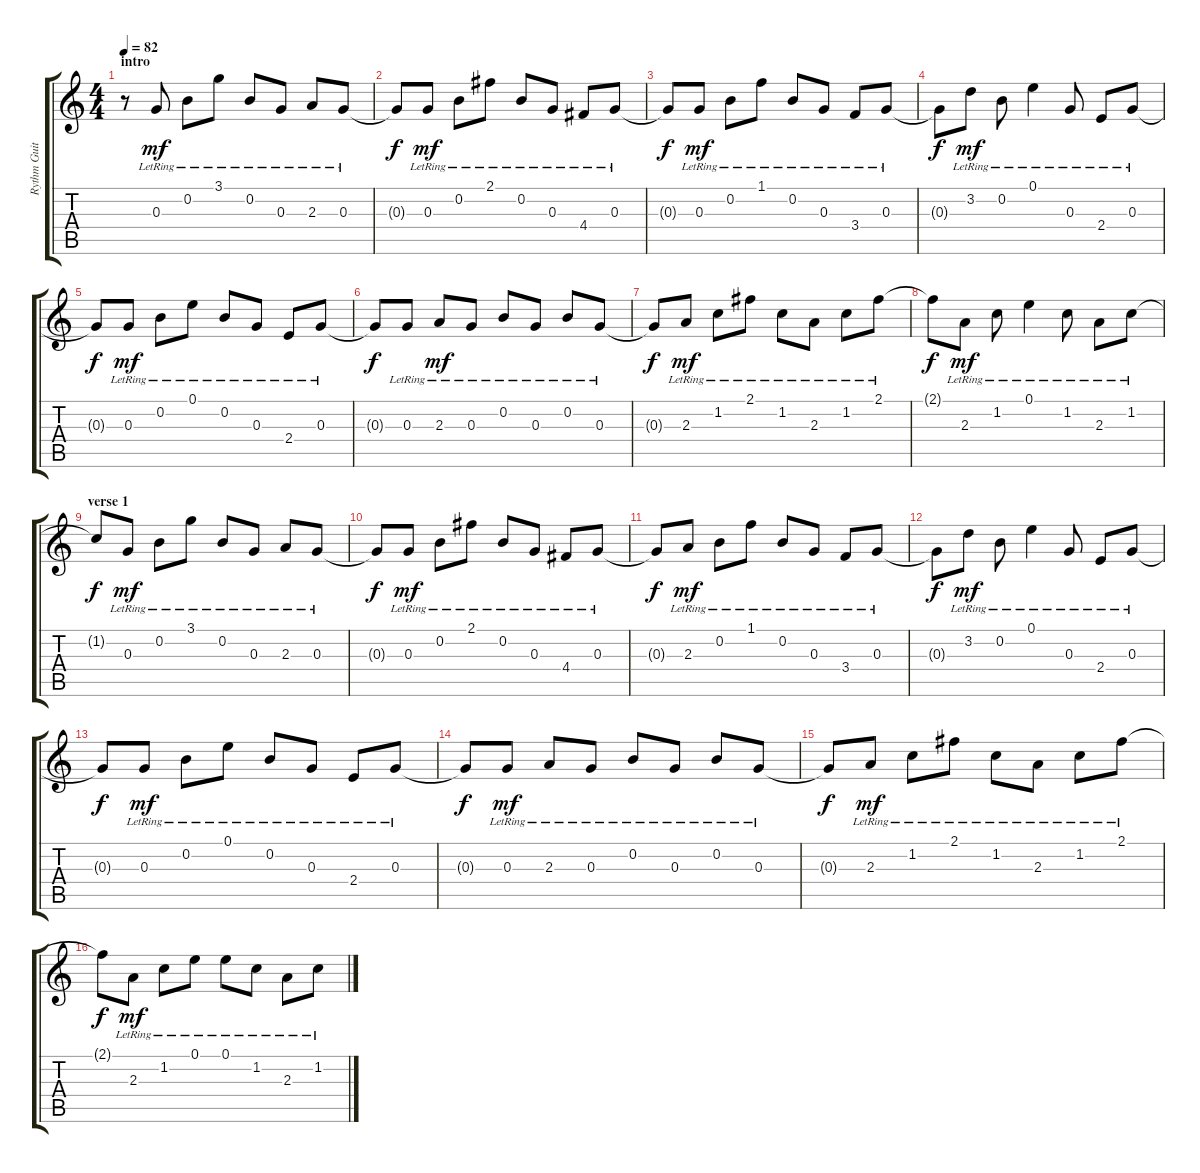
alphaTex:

\track ("Rythm Guitar (Gilmour)" "Rythm Guit") {instrument acousticguitarsteel}
\staff {score tabs}
\tuning (E4 B3 G3 D3 A2 E2) {hide}
\ts (4 4)
\section ("" "intro")
\tempo 82
\clef g2
\ks c
r.8{dy mf instrument acousticguitarsteel} 0.3{lr}.8{volume 14} 0.2{lr}.8 3.1{lr}.8 0.2{lr}.8 0.3{lr}.8 2.3{lr}.8 0.3{lr}.8 |
0.3{t}.8{dy f} 0.3{lr}.8{dy mf} 0.2{lr}.8 2.1{lr}.8 0.2{lr}.8 0.3{lr}.8 4.4{lr}.8 0.3{lr}.8 |
0.3{t}.8{dy f} 0.3{lr}.8{dy mf} 0.2{lr}.8 1.1{lr}.8 0.2{lr}.8 0.3{lr}.8 3.4{lr}.8 0.3{lr}.8 |
0.3{t}.8{dy f} 3.2{lr}.8{dy mf} 0.2{lr}.8 0.1{lr}.4 0.3{lr}.8 2.4{lr}.8 0.3{lr}.8 |
0.3{t}.8{dy f} 0.3{lr}.8{dy mf} 0.2{lr}.8 0.1{lr}.8 0.2{lr}.8 0.3{lr}.8 2.4{lr}.8 0.3{lr}.8 |
0.3{t}.8{dy f} 0.3{lr}.8 2.3{lr}.8{dy mf} 0.3{lr}.8 0.2{lr}.8 0.3{lr}.8 0.2{lr}.8 0.3{lr}.8 |
0.3{t}.8{dy f} 2.3{lr}.8{dy mf} 1.2{lr}.8 2.1{lr}.8 1.2{lr}.8 2.3{lr}.8 1.2{lr}.8 2.1{lr}.8 |
2.1{t}.8{dy f} 2.3{lr}.8{dy mf} 1.2{lr}.8 0.1{lr}.4 1.2{lr}.8 2.3{lr}.8 1.2{lr}.8 |
\section ("" "verse 1")
1.2{t}.8{dy f} 0.3{lr}.8{dy mf} 0.2{lr}.8 3.1{lr}.8 0.2{lr}.8 0.3{lr}.8 2.3{lr}.8 0.3{lr}.8 |
0.3{t}.8{dy f} 0.3{lr}.8{dy mf} 0.2{lr}.8 2.1{lr}.8 0.2{lr}.8 0.3{lr}.8 4.4{lr}.8 0.3{lr}.8 |
0.3{t}.8{dy f} 2.3{lr}.8{dy mf} 0.2{lr}.8 1.1{lr}.8 0.2{lr}.8 0.3{lr}.8 3.4{lr}.8 0.3{lr}.8 |
0.3{t}.8{dy f} 3.2{lr}.8{dy mf} 0.2{lr}.8 0.1{lr}.4 0.3{lr}.8 2.4{lr}.8 0.3{lr}.8 |
0.3{t}.8{dy f} 0.3{lr}.8{dy mf} 0.2{lr}.8 0.1{lr}.8 0.2{lr}.8 0.3{lr}.8 2.4{lr}.8 0.3{lr}.8 |
0.3{t}.8{dy f} 0.3{lr}.8{dy mf} 2.3{lr}.8 0.3{lr}.8 0.2{lr}.8 0.3{lr}.8 0.2{lr}.8 0.3{lr}.8 |
0.3{t}.8{dy f} 2.3{lr}.8{dy mf} 1.2{lr}.8 2.1{lr}.8 1.2{lr}.8 2.3{lr}.8 1.2{lr}.8 2.1{lr}.8 |
2.1{t}.8{dy f} 2.3{lr}.8{dy mf} 1.2{lr}.8 0.1{lr}.8 0.1{lr}.8 1.2{lr}.8 2.3{lr}.8 1.2{lr}.8
